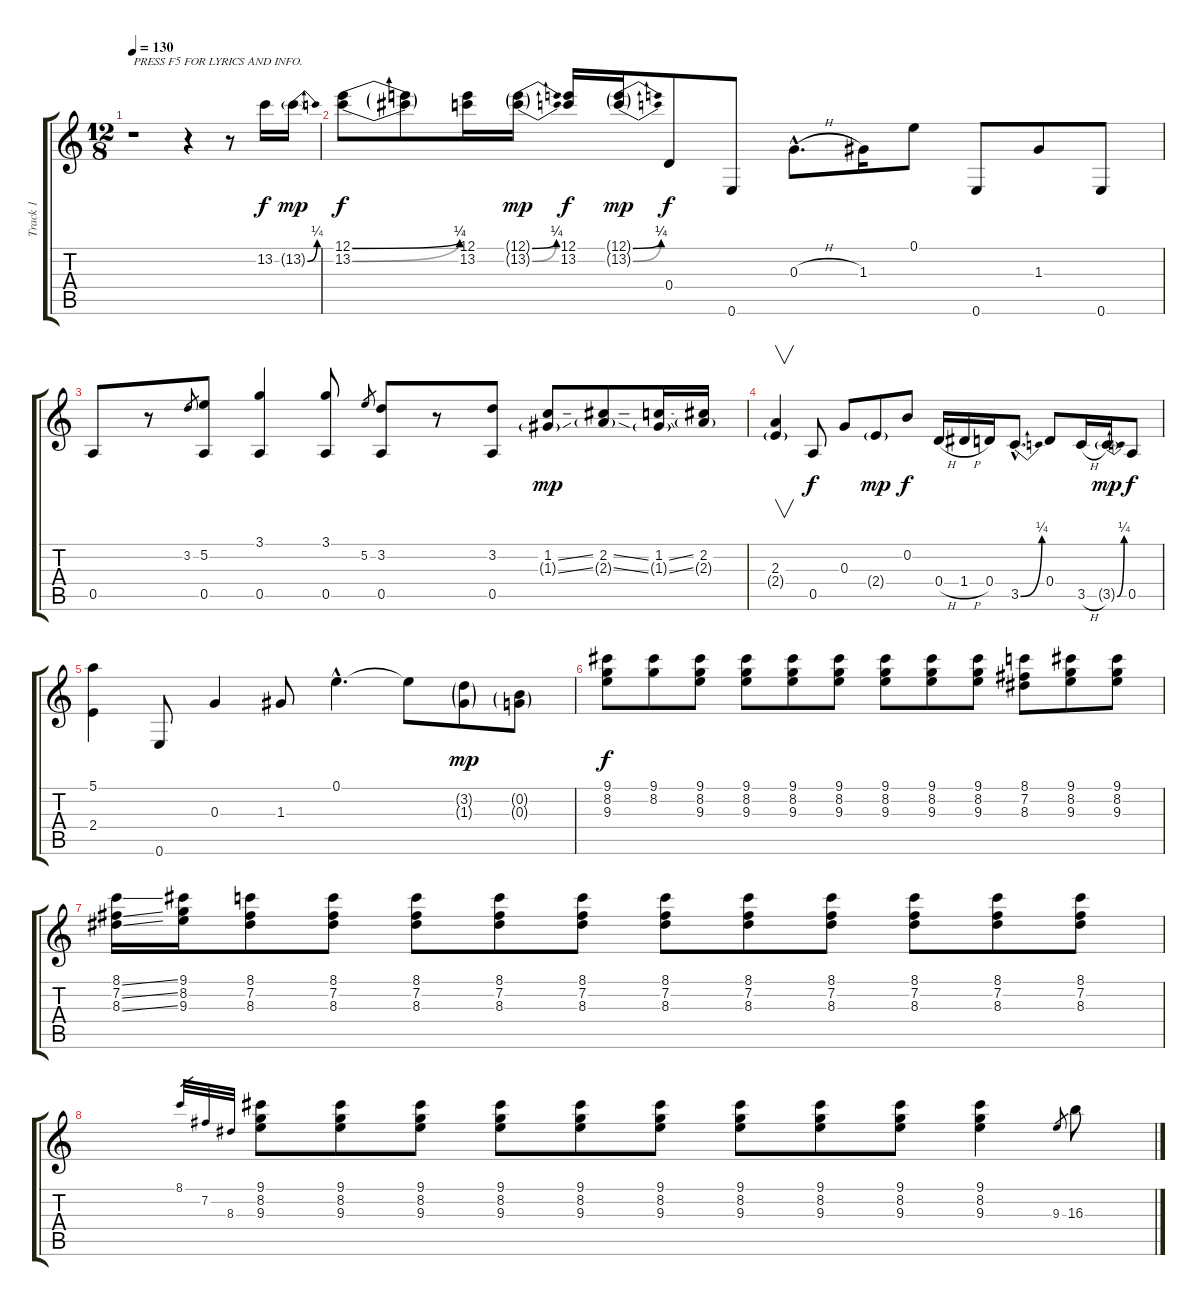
\track ("Track 1" "Track 1") {instrument electricguitarclean}
\staff {score tabs}
\tuning (E4 B3 G3 D3 A2 E2) {hide}
\ts (12 8)
\tempo 130
\clef g2
\ks c
r.1{txt "PRESS F5 FOR LYRICS AND INFO." dy f instrument electricguitarclean} r.4 r.8 13.2.16 13.2{be (bend 0 0 60 1) g}.16{dy mp} |
(12.1{be (bend 0 0 60 1)} 13.2{be (bend 0 0 60 2)}).8{dy f} (12.1{t} 13.2{t}).8 (12.1 13.2).16 (12.1{be (bend 0 0 60 1) g} 13.2{be (bend 0 0 60 1) g}).16{dy mp} (12.1 13.2).16{dy f} (12.1{be (bend 0 0 60 1) g} 13.2{be (bend 0 0 60 1) g}).16{dy mp} 0.4.8{dy f} 0.6.8 0.3{h hac}.8{d} 1.3.16 0.1.8 0.6.8 1.3.8 0.6.8 |
0.5.8 r.8 3.2.8{gr} (5.2 0.5).8 (3.1 0.5).4 (3.1 0.5).8 5.2.8{gr} (3.2 0.5).8 r.8 (3.2 0.5).8 (1.2{ss} 1.3{ss g}).8{dy mp} (2.2{ss} 2.3{ss g}).8 (1.2{ss} 1.3{ss g}).16 (2.2 2.3{g}).16 |
(2.3 2.4{g}).4{v} 0.5.8{dy f} 0.3.8 2.4{g}.8{dy mp} 0.2.8{dy f} 0.4{h}.16 1.4{h}.16 0.4.16 3.5{be (bend 0 0 60 1) hac}.8{d} 0.4.8 3.5{h}.16 3.5{be (bend 0 0 60 1) g}.16{dy mp} 0.5.8{dy f} |
(5.1 2.4).4 0.6.8 0.3.4 1.3.8 0.1{hac}.4{d} 0.1{t}.8 (3.2{g} 1.3{g}).8{dy mp} (0.2{g} 0.3{g}).8 |
(9.1 8.2 9.3).8{dy f} (9.1 8.2).8 (9.1 8.2 9.3).8 (9.1 8.2 9.3).8 (9.1 8.2 9.3).8 (9.1 8.2 9.3).8 (9.1 8.2 9.3).8 (9.1 8.2 9.3).8 (9.1 8.2 9.3).8 (8.1 7.2 8.3).8 (9.1 8.2 9.3).8 (9.1 8.2 9.3).8 |
(8.1{ss} 7.2{ss} 8.3{ss}).16 (9.1 8.2 9.3).16 (8.1 7.2 8.3).8 (8.1 7.2 8.3).8 (8.1 7.2 8.3).8 (8.1 7.2 8.3).8 (8.1 7.2 8.3).8 (8.1 7.2 8.3).8 (8.1 7.2 8.3).8 (8.1 7.2 8.3).8 (8.1 7.2 8.3).8 (8.1 7.2 8.3).8 (8.1 7.2 8.3).8 |
8.1.32{gr} 7.2.32{gr} 8.3.32{gr} (9.1 8.2 9.3).8 (9.1 8.2 9.3).8 (9.1 8.2 9.3).8 (9.1 8.2 9.3).8 (9.1 8.2 9.3).8 (9.1 8.2 9.3).8 (9.1 8.2 9.3).8 (9.1 8.2 9.3).8 (9.1 8.2 9.3).8 (9.1 8.2 9.3).4 9.3.8{gr} 16.3.8
